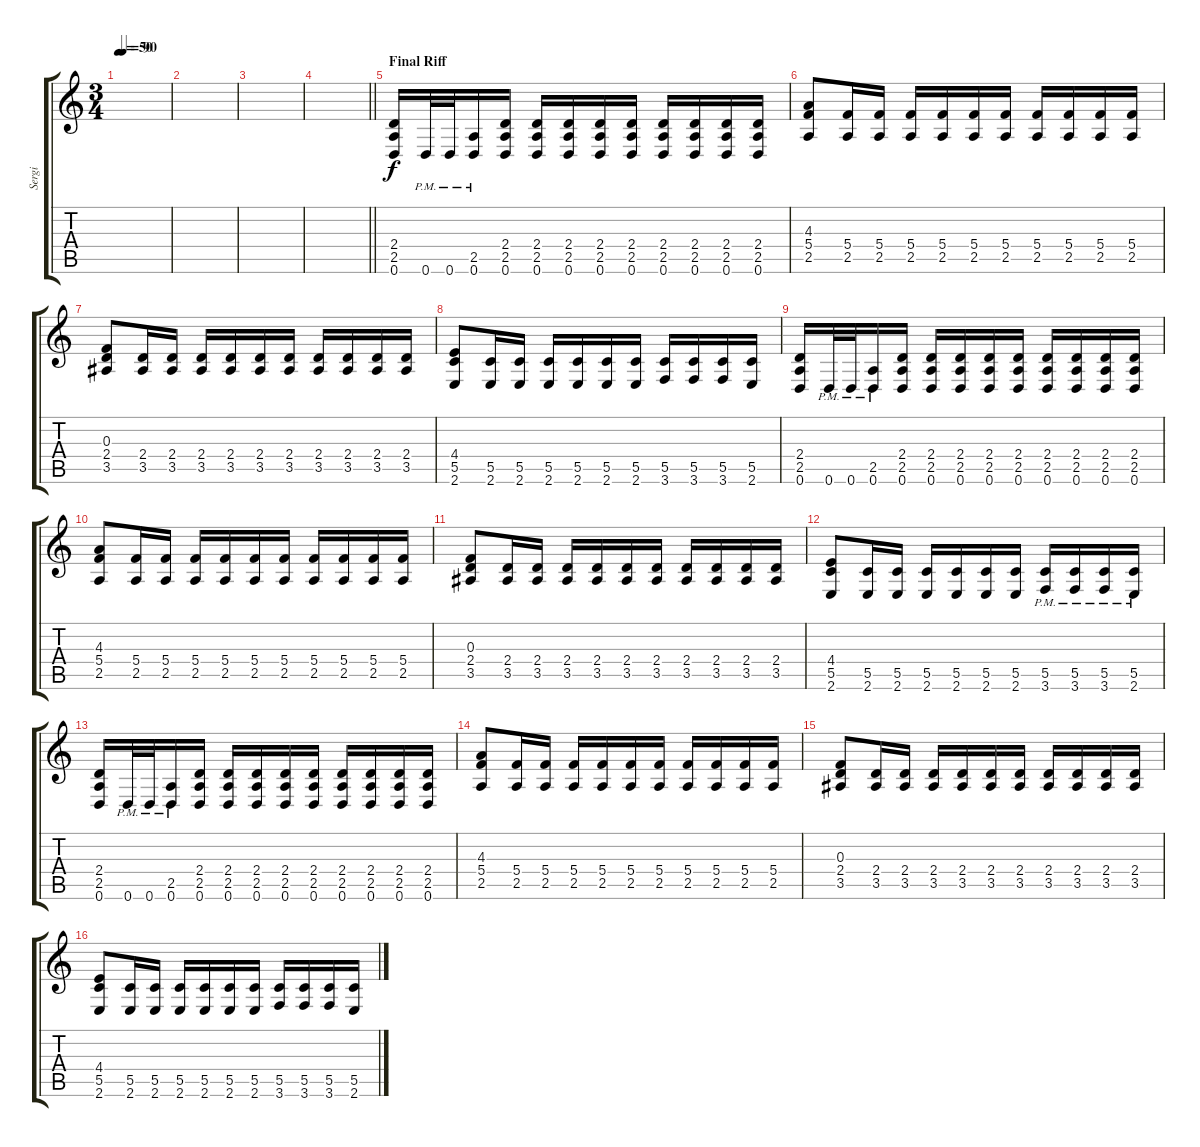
\track ("Sergi" "Sergi") {instrument distortionguitar}
\staff {score tabs}
\tuning (D4 A3 F3 C3 G2 D2) {hide}
\ts (3 4)
\tempo 50
\tempo (90 0.08333333333333333)
\clef g2
\ks c
|
|
|
\barLineRight lightlight
|
\section ("" "Final Riff")
(2.4 2.5 0.6).16{volume 14} 0.6{pm}.32 0.6{pm}.32 (2.5{pm} 0.6{pm}).16 (2.4 2.5 0.6).16 (2.4 2.5 0.6).16 (2.4 2.5 0.6).16 (2.4 2.5 0.6).16 (2.4 2.5 0.6).16 (2.4 2.5 0.6).16 (2.4 2.5 0.6).16 (2.4 2.5 0.6).16 (2.4 2.5 0.6).16 |
(4.3 5.4 2.5).8 (5.4 2.5).16 (5.4 2.5).16 (5.4 2.5).16 (5.4 2.5).16 (5.4 2.5).16 (5.4 2.5).16 (5.4 2.5).16 (5.4 2.5).16 (5.4 2.5).16 (5.4 2.5).16 |
(0.3 2.4 3.5).8 (2.4 3.5).16 (2.4 3.5).16 (2.4 3.5).16 (2.4 3.5).16 (2.4 3.5).16 (2.4 3.5).16 (2.4 3.5).16 (2.4 3.5).16 (2.4 3.5).16 (2.4 3.5).16 |
(4.4 5.5 2.6).8 (5.5 2.6).16 (5.5 2.6).16 (5.5 2.6).16 (5.5 2.6).16 (5.5 2.6).16 (5.5 2.6).16 (5.5 3.6).16 (5.5 3.6).16 (5.5 3.6).16 (5.5 2.6).16 |
(2.4 2.5 0.6).16 0.6{pm}.32 0.6{pm}.32 (2.5{pm} 0.6{pm}).16 (2.4 2.5 0.6).16 (2.4 2.5 0.6).16 (2.4 2.5 0.6).16 (2.4 2.5 0.6).16 (2.4 2.5 0.6).16 (2.4 2.5 0.6).16 (2.4 2.5 0.6).16 (2.4 2.5 0.6).16 (2.4 2.5 0.6).16 |
(4.3 5.4 2.5).8 (5.4 2.5).16 (5.4 2.5).16 (5.4 2.5).16 (5.4 2.5).16 (5.4 2.5).16 (5.4 2.5).16 (5.4 2.5).16 (5.4 2.5).16 (5.4 2.5).16 (5.4 2.5).16 |
(0.3 2.4 3.5).8 (2.4 3.5).16 (2.4 3.5).16 (2.4 3.5).16 (2.4 3.5).16 (2.4 3.5).16 (2.4 3.5).16 (2.4 3.5).16 (2.4 3.5).16 (2.4 3.5).16 (2.4 3.5).16 |
(4.4 5.5 2.6).8 (5.5 2.6).16 (5.5 2.6).16 (5.5 2.6).16 (5.5 2.6).16 (5.5 2.6).16 (5.5 2.6).16 (5.5{pm} 3.6{pm}).16 (5.5{pm} 3.6{pm}).16 (5.5{pm} 3.6{pm}).16 (5.5{pm} 2.6{pm}).16 |
(2.4 2.5 0.6).16 0.6{pm}.32 0.6{pm}.32 (2.5{pm} 0.6{pm}).16 (2.4 2.5 0.6).16 (2.4 2.5 0.6).16 (2.4 2.5 0.6).16 (2.4 2.5 0.6).16 (2.4 2.5 0.6).16 (2.4 2.5 0.6).16 (2.4 2.5 0.6).16 (2.4 2.5 0.6).16 (2.4 2.5 0.6).16 |
(4.3 5.4 2.5).8 (5.4 2.5).16 (5.4 2.5).16 (5.4 2.5).16 (5.4 2.5).16 (5.4 2.5).16 (5.4 2.5).16 (5.4 2.5).16 (5.4 2.5).16 (5.4 2.5).16 (5.4 2.5).16 |
(0.3 2.4 3.5).8 (2.4 3.5).16 (2.4 3.5).16 (2.4 3.5).16 (2.4 3.5).16 (2.4 3.5).16 (2.4 3.5).16 (2.4 3.5).16 (2.4 3.5).16 (2.4 3.5).16 (2.4 3.5).16 |
(4.4 5.5 2.6).8 (5.5 2.6).16 (5.5 2.6).16 (5.5 2.6).16 (5.5 2.6).16 (5.5 2.6).16 (5.5 2.6).16 (5.5 3.6).16 (5.5 3.6).16 (5.5 3.6).16 (5.5 2.6).16
